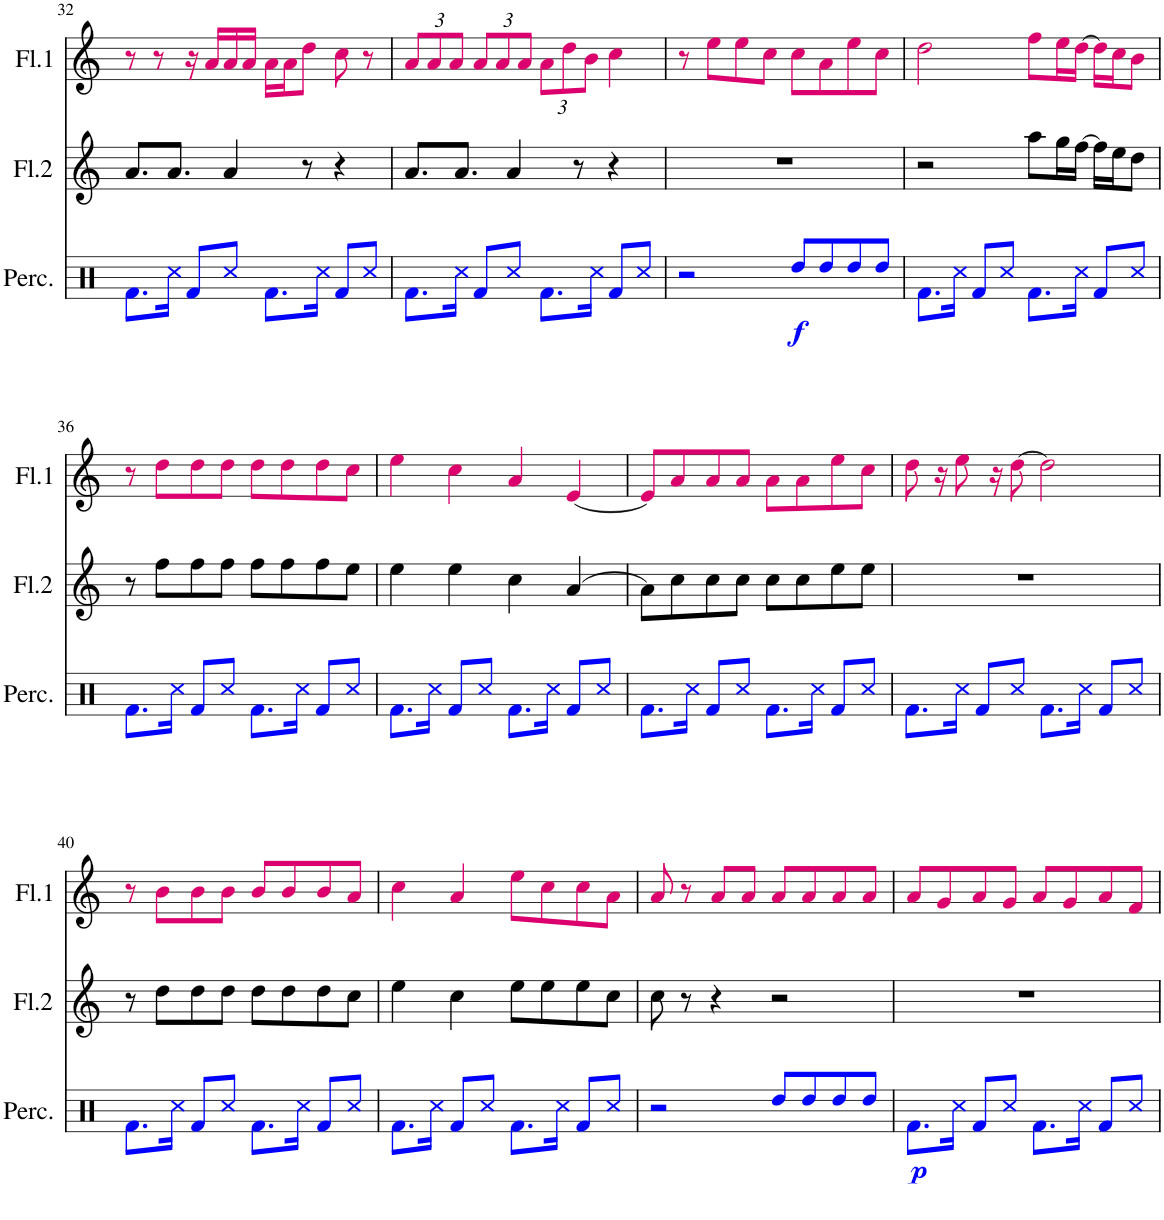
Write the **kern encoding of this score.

**kern	**dynam	**kern	**kern
*part3	*part3	*part2	*part1
*staff3	*staff3	*staff2	*staff1
*I"Percusión	*	*I"Flauta 2	*I"Flauta 1
*I'Perc.	*	*I'Fl.2	*I'Fl.1
!!LO:PB:g=z
*clefX	*	*clefG2	*clefG2
*k[]	*	*k[]	*k[]
*M4/4	*	*M4/4	*M4/4
=32	=32	=32	=32
8.Rfi\L	.	8.a/L	8r
.	.	.	8r
16Rcci\Jk	.	8.a/J	.
8Rfi/L	.	.	16r
.	.	.	16aj/LL
8Rcci/J	.	4a/	16aj/
.	.	.	16aj/JJ
8.Rfi\L	.	.	16aj\LL
.	.	.	16aj\J
.	.	8r	8ddj\J
16Rcci\Jk	.	.	.
8Rfi/L	.	4r	8ccj\
8Rcci/J	.	.	8r
=33	=33	=33	=33
*	*	*	*Xbrackettup
8.Rfi\L	.	8.a/L	12aj/L
.	.	.	12aj/
.	.	.	12aj/J
16Rcci\Jk	.	8.a/J	.
8Rfi/L	.	.	12aj/L
.	.	.	12aj/
8Rcci/J	.	4a/	.
.	.	.	12aj/J
8.Rfi\L	.	.	12aj\L
.	.	.	12ddj\
.	.	8r	.
.	.	.	12bj\J
16Rcci\Jk	.	.	.
8Rfi/L	.	4r	4ccj\
8Rcci/J	.	.	.
=34	=34	=34	=34
2r	.	1r	8r
.	.	.	8eej\L
.	.	.	8eej\
.	.	.	8ccj\J
!	!LO:DY:b	!	!
8Rddi/L	f	.	8ccj\L
8Rddi/	.	.	8aj\
8Rddi/	.	.	8eej\
8Rddi/J	.	.	8ccj\J
=35	=35	=35	=35
8.Rfi\L	.	2r	2ddj\
16Rcci\Jk	.	.	.
8Rfi/L	.	.	.
8Rcci/J	.	.	.
8.Rfi\L	.	8aa\L	8ffj\L
.	.	16gg\L	16eej\L
16Rcci\Jk	.	[16ff\JJ	[16ddj\JJ
8Rfi/L	.	16ff\LL]	16ddj\LL]
.	.	16ee\J	16ccj\J
8Rcci/J	.	8dd\J	8bj\J
!!LO:LB:g=z
=36	=36	=36	=36
8.Rfi\L	.	8r	8r
.	.	8ff\L	8ddj\L
16Rcci\Jk	.	.	.
8Rfi/L	.	8ff\	8ddj\
8Rcci/J	.	8ff\J	8ddj\J
8.Rfi\L	.	8ff\L	8ddj\L
.	.	8ff\	8ddj\
16Rcci\Jk	.	.	.
8Rfi/L	.	8ff\	8ddj\
8Rcci/J	.	8ee\J	8ccj\J
=37	=37	=37	=37
8.Rfi\L	.	4ee\	4eej\
16Rcci\Jk	.	.	.
8Rfi/L	.	4ee\	4ccj\
8Rcci/J	.	.	.
8.Rfi\L	.	4cc\	4aj/
16Rcci\Jk	.	.	.
8Rfi/L	.	[4a/	[4ej/
8Rcci/J	.	.	.
=38	=38	=38	=38
8.Rfi\L	.	8a\L]	8ej/L]
.	.	8cc\	8aj/
16Rcci\Jk	.	.	.
8Rfi/L	.	8cc\	8aj/
8Rcci/J	.	8cc\J	8aj/J
8.Rfi\L	.	8cc\L	8aj\L
.	.	8cc\	8aj\
16Rcci\Jk	.	.	.
8Rfi/L	.	8ee\	8eej\
8Rcci/J	.	8ee\J	8ccj\J
=39	=39	=39	=39
8.Rfi\L	.	1r	8ddj\
.	.	.	16r
16Rcci\Jk	.	.	8eej\
8Rfi/L	.	.	.
.	.	.	16r
8Rcci/J	.	.	[8ddj\
8.Rfi\L	.	.	2ddj\]
16Rcci\Jk	.	.	.
8Rfi/L	.	.	.
8Rcci/J	.	.	.
!!LO:LB:g=z
=40	=40	=40	=40
8.Rfi\L	.	8r	8r
.	.	8dd\L	8bj\L
16Rcci\Jk	.	.	.
8Rfi/L	.	8dd\	8bj\
8Rcci/J	.	8dd\J	8bj\J
8.Rfi\L	.	8dd\L	8bj/L
.	.	8dd\	8bj/
16Rcci\Jk	.	.	.
8Rfi/L	.	8dd\	8bj/
8Rcci/J	.	8cc\J	8aj/J
=41	=41	=41	=41
8.Rfi\L	.	4ee\	4ccj\
16Rcci\Jk	.	.	.
8Rfi/L	.	4cc\	4aj/
8Rcci/J	.	.	.
8.Rfi\L	.	8ee\L	8eej\L
.	.	8ee\	8ccj\
16Rcci\Jk	.	.	.
8Rfi/L	.	8ee\	8ccj\
8Rcci/J	.	8cc\J	8aj\J
=42	=42	=42	=42
2r	.	8cc\	8aj/
.	.	8r	8r
.	.	4r	8aj/L
.	.	.	8aj/J
8Rddi/L	.	2r	8aj/L
8Rddi/	.	.	8aj/
8Rddi/	.	.	8aj/
8Rddi/J	.	.	8aj/J
=43	=43	=43	=43
!	!LO:DY:b	!	!
8.Rfi\L	p	1r	8aj/L
.	.	.	8gj/
16Rcci\Jk	.	.	.
8Rfi/L	.	.	8aj/
8Rcci/J	.	.	8gj/J
8.Rfi\L	.	.	8aj/L
.	.	.	8gj/
16Rcci\Jk	.	.	.
8Rfi/L	.	.	8aj/
8Rcci/J	.	.	8fj/J
=	=	=	=
*-	*-	*-	*-
